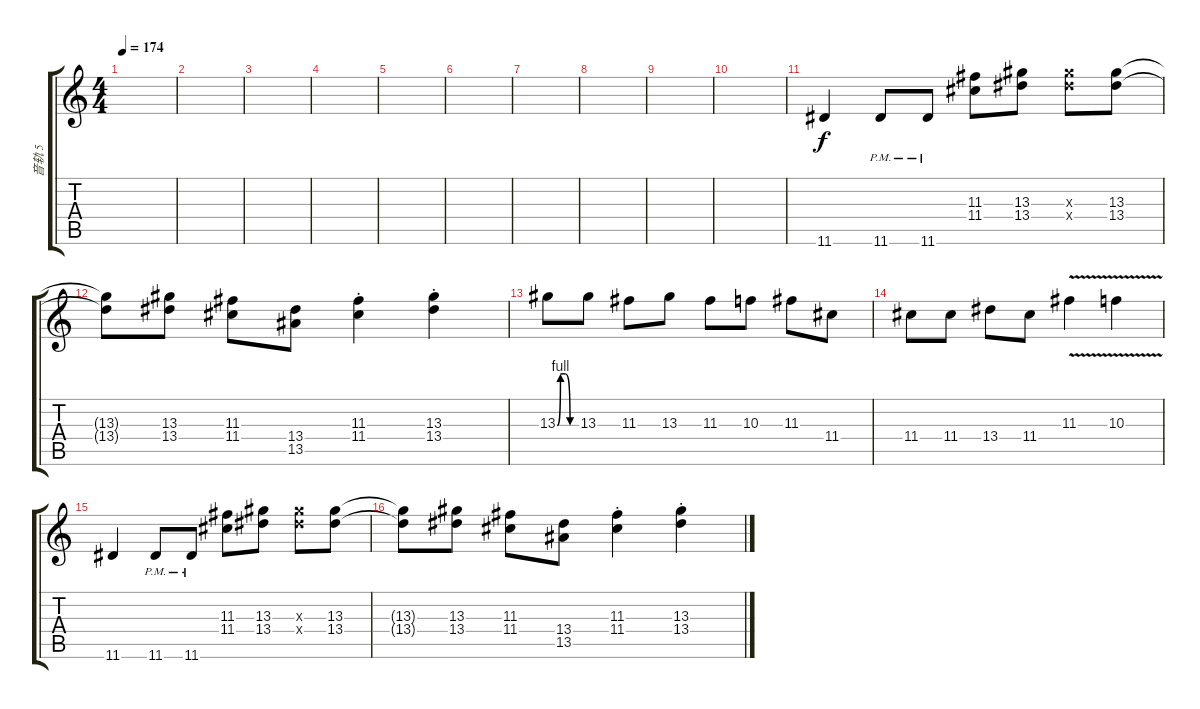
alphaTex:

\track ("音轨 5" "音轨 5") {instrument distortionguitar}
\staff {score tabs}
\tuning (E4 B3 G3 D3 A2 E2) {hide}
\ts (4 4)
\tempo 174
\clef g2
\ks c
|
|
|
|
|
|
|
|
|
|
11.6.4 11.6{pm}.8 11.6{pm}.8 (11.3 11.4).8 (13.3 13.4).8 (13.3{x} 13.4{x}).8 (13.3 13.4).8 |
(13.3{t} 13.4{t}).8 (13.3 13.4).8 (11.3 11.4).8 (13.4 13.5).8 (11.3{st} 11.4{st}).4 (13.3{st} 13.4{st}).4 |
13.3{be (custom 0 0 10 4 25 4 40 0 60 0)}.8 13.3.8 11.3.8 13.3.8 11.3.8 10.3.8 11.3.8 11.4.8 |
11.4.8 11.4.8 13.4.8 11.4.8 11.3{v}.4 10.3{v}.4 |
11.6.4 11.6{pm}.8 11.6{pm}.8 (11.3 11.4).8 (13.3 13.4).8 (13.3{x} 13.4{x}).8 (13.3 13.4).8 |
(13.3{t} 13.4{t}).8 (13.3 13.4).8 (11.3 11.4).8 (13.4 13.5).8 (11.3{st} 11.4{st}).4 (13.3{st} 13.4{st}).4
